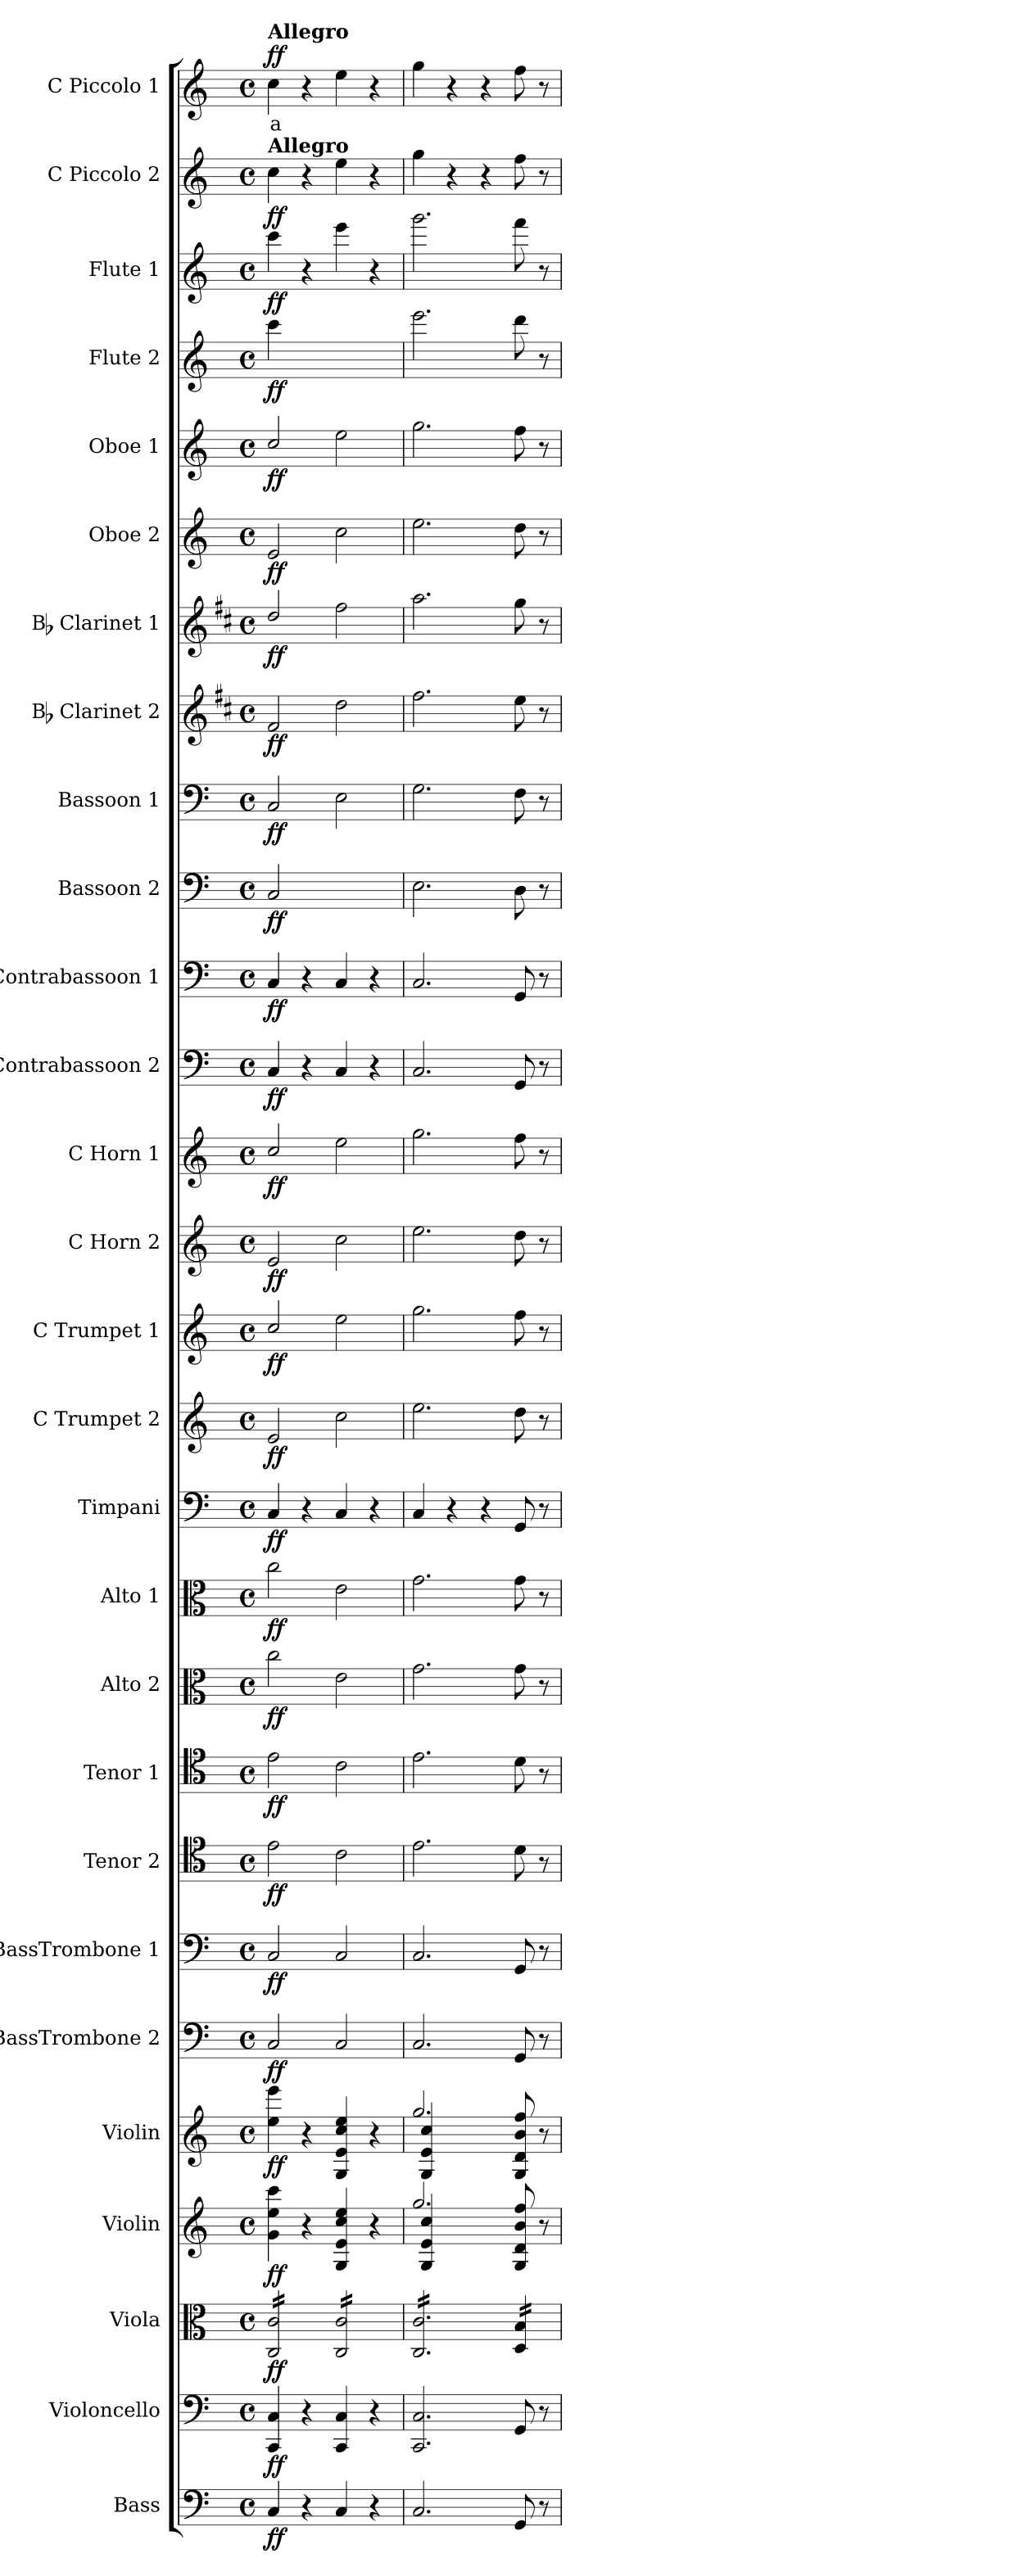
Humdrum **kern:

**kern	**dynam	**kern	**dynam	**kern	**dynam	**kern	**dynam	**kern	**dynam	**kern	**dynam	**kern	**dynam	**kern	**dynam	**kern	**dynam	**kern	**dynam	**kern	**dynam	**kern	**dynam	**kern	**dynam	**kern	**dynam	**kern	**dynam	**kern	**dynam	**kern	**dynam	**kern	**dynam	**kern	**dynam	**kern	**dynam	**kern	**dynam	**kern	**dynam	**kern	**dynam	**kern	**dynam	**kern	**dynam	**kern	**dynam	**kern	**dynam	**kern	**text	**dynam
*part28	*part28	*part27	*part27	*part26	*part26	*part25	*part25	*part24	*part24	*part23	*part23	*part22	*part22	*part21	*part21	*part20	*part20	*part19	*part19	*part18	*part18	*part17	*part17	*part16	*part16	*part15	*part15	*part14	*part14	*part13	*part13	*part12	*part12	*part11	*part11	*part10	*part10	*part9	*part9	*part8	*part8	*part7	*part7	*part6	*part6	*part5	*part5	*part4	*part4	*part3	*part3	*part2	*part2	*part1	*part1	*part1
*staff28	*staff28	*staff27	*staff27	*staff26	*staff26	*staff25	*staff25	*staff24	*staff24	*staff23	*staff23	*staff22	*staff22	*staff21	*staff21	*staff20	*staff20	*staff19	*staff19	*staff18	*staff18	*staff17	*staff17	*staff16	*staff16	*staff15	*staff15	*staff14	*staff14	*staff13	*staff13	*staff12	*staff12	*staff11	*staff11	*staff10	*staff10	*staff9	*staff9	*staff8	*staff8	*staff7	*staff7	*staff6	*staff6	*staff5	*staff5	*staff4	*staff4	*staff3	*staff3	*staff2	*staff2	*staff1	*staff1	*staff1
*I"Bass	*	*I"Violoncello	*	*I"Viola	*	*I"Violin	*	*I"Violin	*	*I"BassTrombone 2	*	*I"BassTrombone 1	*	*I"Tenor 2	*	*I"Tenor 1	*	*I"Alto 2	*	*I"Alto 1	*	*I"Timpani	*	*I"C Trumpet 2	*	*I"C Trumpet 1	*	*I"C Horn 2	*	*I"C Horn 1	*	*I"Contrabassoon 2	*	*I"Contrabassoon 1	*	*I"Bassoon 2	*	*I"Bassoon 1	*	*I"Bb Clarinet 2	*	*I"Bb Clarinet 1	*	*I"Oboe 2	*	*I"Oboe 1	*	*I"Flute 2	*	*I"Flute 1	*	*I"C Piccolo 2	*	*I"C Piccolo 1	*	*
*I'B	*	*I'Vc	*	*I'Vla	*	*I'Vln	*	*I'Vln	*	*I'BTrb 2	*	*I'BTrb 1	*	*I'T 2	*	*I'T 1	*	*I'A 2	*	*I'A 1	*	*I'Timp	*	*I'Tpt 2	*	*I'Tpt 1	*	*I'Hn 2	*	*I'Hn 1	*	*I'C Bsn 2	*	*I'C Bsn 1	*	*I'Bsn 2	*	*I'Bsn 1	*	*I'Cl 2	*	*I'Cl 1	*	*I'Ob 2	*	*I'Ob 1	*	*I'Fl 2	*	*I'Fl 1	*	*I'Picc 2	*	*I'Picc 1	*	*
*clefF4	*	*clefF4	*	*clefC3	*	*clefG2	*	*clefG2	*	*clefF4	*	*clefF4	*	*clefC4	*	*clefC4	*	*clefC3	*	*clefC3	*	*clefF4	*	*clefG2	*	*clefG2	*	*clefG2	*	*clefG2	*	*clefF4	*	*clefF4	*	*clefF4	*	*clefF4	*	*clefG2	*	*clefG2	*	*clefG2	*	*clefG2	*	*clefG2	*	*clefG2	*	*clefG2	*	*clefG2	*	*
*ITrd7c12	*	*	*	*	*	*	*	*	*	*	*	*	*	*	*	*	*	*	*	*	*	*	*	*	*	*	*	*ITrd7c12	*	*ITrd7c12	*	*ITrd7c12	*	*ITrd7c12	*	*	*	*	*	*ITrd1c2	*	*ITrd1c2	*	*	*	*	*	*	*	*	*	*ITrd-7c-12	*	*ITrd-7c-12	*	*
*k[]	*	*k[]	*	*k[]	*	*k[]	*	*k[]	*	*k[]	*	*k[]	*	*k[]	*	*k[]	*	*k[]	*	*k[]	*	*k[]	*	*k[]	*	*k[]	*	*k[]	*	*k[]	*	*k[]	*	*k[]	*	*k[]	*	*k[]	*	*k[]	*	*k[]	*	*k[]	*	*k[]	*	*k[]	*	*k[]	*	*k[]	*	*k[]	*	*
*M4/4	*	*M4/4	*	*M4/4	*	*M4/4	*	*M4/4	*	*M4/4	*	*M4/4	*	*M4/4	*	*M4/4	*	*M4/4	*	*M4/4	*	*M4/4	*	*M4/4	*	*M4/4	*	*M4/4	*	*M4/4	*	*M4/4	*	*M4/4	*	*M4/4	*	*M4/4	*	*M4/4	*	*M4/4	*	*M4/4	*	*M4/4	*	*M4/4	*	*M4/4	*	*M4/4	*	*M4/4	*	*
*met(c)	*	*met(c)	*	*met(c)	*	*met(c)	*	*met(c)	*	*met(c)	*	*met(c)	*	*met(c)	*	*met(c)	*	*met(c)	*	*met(c)	*	*met(c)	*	*met(c)	*	*met(c)	*	*met(c)	*	*met(c)	*	*met(c)	*	*met(c)	*	*met(c)	*	*met(c)	*	*met(c)	*	*met(c)	*	*met(c)	*	*met(c)	*	*met(c)	*	*met(c)	*	*met(c)	*	*met(c)	*	*
=1	=1	=1	=1	=1	=1	=1	=1	=1	=1	=1	=1	=1	=1	=1	=1	=1	=1	=1	=1	=1	=1	=1	=1	=1	=1	=1	=1	=1	=1	=1	=1	=1	=1	=1	=1	=1	=1	=1	=1	=1	=1	=1	=1	=1	=1	=1	=1	=1	=1	=1	=1	=1	=1	=1	=1	=1
!	!	!	!	!	!	!	!	!	!	!	!	!	!	!	!	!	!	!	!	!	!	!	!	!	!	!	!	!	!	!	!	!	!	!	!	!	!	!	!	!	!	!	!	!	!	!	!	!	!	!	!	!	!	!LO:TX:a:B:t=Allegro	!	!
!	!	!	!	!	!	!	!	!	!	!	!	!	!	!	!	!	!	!	!	!	!	!	!	!	!	!	!	!	!	!	!	!	!	!	!	!	!	!	!	!	!	!	!	!	!	!	!	!	!	!	!	!LO:TX:a:B:t=Allegro	!	!	!	!
!	!LO:DY:b	!	!LO:DY:b	!	!LO:DY:b	!	!LO:DY:b	!	!LO:DY:b	!	!LO:DY:b	!	!LO:DY:b	!	!LO:DY:b	!	!LO:DY:b	!	!LO:DY:b	!	!LO:DY:b	!	!LO:DY:b	!	!LO:DY:b	!	!LO:DY:b	!	!LO:DY:b	!	!LO:DY:b	!	!LO:DY:b	!	!LO:DY:b	!	!LO:DY:b	!	!LO:DY:b	!	!LO:DY:b	!	!LO:DY:b	!	!LO:DY:b	!	!LO:DY:b	!	!LO:DY:b	!	!LO:DY:b	!	!LO:DY:b	!	!LO:LY:b	!LO:DY:b
*	*	*	*	*tremolo	*	*	*	*	*	*	*	*	*	*	*	*	*	*	*	*	*	*	*	*	*	*	*	*	*	*	*	*	*	*	*	*	*	*	*	*	*	*	*	*	*	*	*	*	*	*	*	*	*	*	*	*
4CC	ff	4CC/ 4C/	ff	16C/ 16c/LL	ff	4g\ 4ee\ 4ccc\	ff	4ee\ 4eee\	ff	2C	ff	2C	ff	2e	ff	2e	ff	2cc	ff	2cc	ff	4C	ff	2e/	ff	2cc/	ff	2E/	ff	2c/	ff	4CC	ff	4CC	ff	2C	ff	2C	ff	2e/	ff	2cc/	ff	2e/	ff	2cc/	ff	4ccc	ff	4ccc	ff	4ccc	ff	4ccc	a	ff
.	.	.	.	16C/ 16c/	.	.	.	.	.	.	.	.	.	.	.	.	.	.	.	.	.	.	.	.	.	.	.	.	.	.	.	.	.	.	.	.	.	.	.	.	.	.	.	.	.	.	.	.	.	.	.	.	.	.	.	.
.	.	.	.	16C/ 16c/	.	.	.	.	.	.	.	.	.	.	.	.	.	.	.	.	.	.	.	.	.	.	.	.	.	.	.	.	.	.	.	.	.	.	.	.	.	.	.	.	.	.	.	.	.	.	.	.	.	.	.	.
.	.	.	.	16C/ 16c/	.	.	.	.	.	.	.	.	.	.	.	.	.	.	.	.	.	.	.	.	.	.	.	.	.	.	.	.	.	.	.	.	.	.	.	.	.	.	.	.	.	.	.	.	.	.	.	.	.	.	.	.
4r	.	4r	.	16C/ 16c/	.	4r	.	4r	.	.	.	.	.	.	.	.	.	.	.	.	.	4r	.	.	.	.	.	.	.	.	.	4r	.	4r	.	.	.	.	.	.	.	.	.	.	.	.	.	2.ryy	.	4r	.	4r	.	4r	.	.
.	.	.	.	16C/ 16c/	.	.	.	.	.	.	.	.	.	.	.	.	.	.	.	.	.	.	.	.	.	.	.	.	.	.	.	.	.	.	.	.	.	.	.	.	.	.	.	.	.	.	.	.	.	.	.	.	.	.	.	.
.	.	.	.	16C/ 16c/	.	.	.	.	.	.	.	.	.	.	.	.	.	.	.	.	.	.	.	.	.	.	.	.	.	.	.	.	.	.	.	.	.	.	.	.	.	.	.	.	.	.	.	.	.	.	.	.	.	.	.	.
.	.	.	.	16C/ 16c/JJ	.	.	.	.	.	.	.	.	.	.	.	.	.	.	.	.	.	.	.	.	.	.	.	.	.	.	.	.	.	.	.	.	.	.	.	.	.	.	.	.	.	.	.	.	.	.	.	.	.	.	.	.
4CC	.	4CC/ 4C/	.	16C/ 16c/LL	.	4G/ 4e/ 4cc/ 4ee/	.	4G/ 4e/ 4cc/ 4ee/	.	2C	.	2C	.	2c	.	2c	.	2e	.	2e	.	4C	.	2cc\	.	2ee\	.	2c\	.	2e\	.	4CC	.	4CC	.	2ryy	.	2E\	.	2cc\	.	2ee\	.	2cc\	.	2ee\	.	.	.	4eee\	.	4eee	.	4eee	.	.
.	.	.	.	16C/ 16c/	.	.	.	.	.	.	.	.	.	.	.	.	.	.	.	.	.	.	.	.	.	.	.	.	.	.	.	.	.	.	.	.	.	.	.	.	.	.	.	.	.	.	.	.	.	.	.	.	.	.	.	.
.	.	.	.	16C/ 16c/	.	.	.	.	.	.	.	.	.	.	.	.	.	.	.	.	.	.	.	.	.	.	.	.	.	.	.	.	.	.	.	.	.	.	.	.	.	.	.	.	.	.	.	.	.	.	.	.	.	.	.	.
.	.	.	.	16C/ 16c/	.	.	.	.	.	.	.	.	.	.	.	.	.	.	.	.	.	.	.	.	.	.	.	.	.	.	.	.	.	.	.	.	.	.	.	.	.	.	.	.	.	.	.	.	.	.	.	.	.	.	.	.
4r	.	4r	.	16C/ 16c/	.	4r	.	4r	.	.	.	.	.	.	.	.	.	.	.	.	.	4r	.	.	.	.	.	.	.	.	.	4r	.	4r	.	.	.	.	.	.	.	.	.	.	.	.	.	.	.	4r	.	4r	.	4r	.	.
.	.	.	.	16C/ 16c/	.	.	.	.	.	.	.	.	.	.	.	.	.	.	.	.	.	.	.	.	.	.	.	.	.	.	.	.	.	.	.	.	.	.	.	.	.	.	.	.	.	.	.	.	.	.	.	.	.	.	.	.
.	.	.	.	16C/ 16c/	.	.	.	.	.	.	.	.	.	.	.	.	.	.	.	.	.	.	.	.	.	.	.	.	.	.	.	.	.	.	.	.	.	.	.	.	.	.	.	.	.	.	.	.	.	.	.	.	.	.	.	.
.	.	.	.	16C/ 16c/JJ	.	.	.	.	.	.	.	.	.	.	.	.	.	.	.	.	.	.	.	.	.	.	.	.	.	.	.	.	.	.	.	.	.	.	.	.	.	.	.	.	.	.	.	.	.	.	.	.	.	.	.	.
=2	=2	=2	=2	=2	=2	=2	=2	=2	=2	=2	=2	=2	=2	=2	=2	=2	=2	=2	=2	=2	=2	=2	=2	=2	=2	=2	=2	=2	=2	=2	=2	=2	=2	=2	=2	=2	=2	=2	=2	=2	=2	=2	=2	=2	=2	=2	=2	=2	=2	=2	=2	=2	=2	=2	=2	=2
*	*	*	*	*	*	*^	*	*^	*	*	*	*	*	*	*	*	*	*	*	*	*	*	*	*	*	*	*	*	*	*	*	*	*	*	*	*	*	*	*	*	*	*	*	*	*	*	*	*	*	*	*	*	*	*	*	*
2.CC	.	2.CC/ 2.C/	.	16C/ 16c/LL	.	2.gg	4G/ 4e/ 4cc/	.	2.gg	4G/ 4e/ 4cc/	.	2.C	.	2.C	.	2.e	.	2.e	.	2.g	.	2.g	.	4C	.	2.ee\	.	2.gg\	.	2.e\	.	2.g\	.	2.CC	.	2.CC	.	2.E\	.	2.G\	.	2.ee\	.	2.gg\	.	2.ee\	.	2.gg\	.	2.eee\	.	2.ggg\	.	4ggg	.	4ggg	.	.
.	.	.	.	16C/ 16c/	.	.	.	.	.	.	.	.	.	.	.	.	.	.	.	.	.	.	.	.	.	.	.	.	.	.	.	.	.	.	.	.	.	.	.	.	.	.	.	.	.	.	.	.	.	.	.	.	.	.	.	.	.	.
.	.	.	.	16C/ 16c/	.	.	.	.	.	.	.	.	.	.	.	.	.	.	.	.	.	.	.	.	.	.	.	.	.	.	.	.	.	.	.	.	.	.	.	.	.	.	.	.	.	.	.	.	.	.	.	.	.	.	.	.	.	.
.	.	.	.	16C/ 16c/	.	.	.	.	.	.	.	.	.	.	.	.	.	.	.	.	.	.	.	.	.	.	.	.	.	.	.	.	.	.	.	.	.	.	.	.	.	.	.	.	.	.	.	.	.	.	.	.	.	.	.	.	.	.
.	.	.	.	16C/ 16c/	.	.	2.ryy	.	.	2.ryy	.	.	.	.	.	.	.	.	.	.	.	.	.	4r	.	.	.	.	.	.	.	.	.	.	.	.	.	.	.	.	.	.	.	.	.	.	.	.	.	.	.	.	.	4r	.	4r	.	.
.	.	.	.	16C/ 16c/	.	.	.	.	.	.	.	.	.	.	.	.	.	.	.	.	.	.	.	.	.	.	.	.	.	.	.	.	.	.	.	.	.	.	.	.	.	.	.	.	.	.	.	.	.	.	.	.	.	.	.	.	.	.
.	.	.	.	16C/ 16c/	.	.	.	.	.	.	.	.	.	.	.	.	.	.	.	.	.	.	.	.	.	.	.	.	.	.	.	.	.	.	.	.	.	.	.	.	.	.	.	.	.	.	.	.	.	.	.	.	.	.	.	.	.	.
.	.	.	.	16C/ 16c/	.	.	.	.	.	.	.	.	.	.	.	.	.	.	.	.	.	.	.	.	.	.	.	.	.	.	.	.	.	.	.	.	.	.	.	.	.	.	.	.	.	.	.	.	.	.	.	.	.	.	.	.	.	.
.	.	.	.	16C/ 16c/	.	.	.	.	.	.	.	.	.	.	.	.	.	.	.	.	.	.	.	4r	.	.	.	.	.	.	.	.	.	.	.	.	.	.	.	.	.	.	.	.	.	.	.	.	.	.	.	.	.	4r	.	4r	.	.
.	.	.	.	16C/ 16c/	.	.	.	.	.	.	.	.	.	.	.	.	.	.	.	.	.	.	.	.	.	.	.	.	.	.	.	.	.	.	.	.	.	.	.	.	.	.	.	.	.	.	.	.	.	.	.	.	.	.	.	.	.	.
.	.	.	.	16C/ 16c/	.	.	.	.	.	.	.	.	.	.	.	.	.	.	.	.	.	.	.	.	.	.	.	.	.	.	.	.	.	.	.	.	.	.	.	.	.	.	.	.	.	.	.	.	.	.	.	.	.	.	.	.	.	.
.	.	.	.	16C/ 16c/JJ	.	.	.	.	.	.	.	.	.	.	.	.	.	.	.	.	.	.	.	.	.	.	.	.	.	.	.	.	.	.	.	.	.	.	.	.	.	.	.	.	.	.	.	.	.	.	.	.	.	.	.	.	.	.
8GGG	.	8GG	.	16D/ 16B/LL	.	8G/ 8d/ 8b/ 8ff/	.	.	8G/ 8d/ 8b/ 8ff/	.	.	8GG	.	8GG	.	8d	.	8d	.	8g	.	8g	.	8GG	.	8dd\	.	8ff\	.	8d\	.	8f\	.	8GGG	.	8GGG	.	8D\	.	8F\	.	8dd\	.	8ff\	.	8dd\	.	8ff\	.	8ddd\	.	8fff\	.	8fff	.	8fff	.	.
.	.	.	.	16D/ 16B/	.	.	.	.	.	.	.	.	.	.	.	.	.	.	.	.	.	.	.	.	.	.	.	.	.	.	.	.	.	.	.	.	.	.	.	.	.	.	.	.	.	.	.	.	.	.	.	.	.	.	.	.	.	.
8r	.	8r	.	16D/ 16B/	.	8r	.	.	8r	.	.	8r	.	8r	.	8r	.	8r	.	8r	.	8r	.	8r	.	8r	.	8r	.	8r	.	8r	.	8r	.	8r	.	8r	.	8r	.	8r	.	8r	.	8r	.	8r	.	8r	.	8r	.	8r	.	8r	.	.
.	.	.	.	16D/ 16B/JJ	.	.	.	.	.	.	.	.	.	.	.	.	.	.	.	.	.	.	.	.	.	.	.	.	.	.	.	.	.	.	.	.	.	.	.	.	.	.	.	.	.	.	.	.	.	.	.	.	.	.	.	.	.	.
*	*	*	*	*Xtremolo	*	*	*	*	*	*	*	*	*	*	*	*	*	*	*	*	*	*	*	*	*	*	*	*	*	*	*	*	*	*	*	*	*	*	*	*	*	*	*	*	*	*	*	*	*	*	*	*	*	*	*	*	*	*
*	*	*	*	*	*	*v	*v	*	*	*	*	*	*	*	*	*	*	*	*	*	*	*	*	*	*	*	*	*	*	*	*	*	*	*	*	*	*	*	*	*	*	*	*	*	*	*	*	*	*	*	*	*	*	*	*	*	*	*
*	*	*	*	*	*	*	*	*v	*v	*	*	*	*	*	*	*	*	*	*	*	*	*	*	*	*	*	*	*	*	*	*	*	*	*	*	*	*	*	*	*	*	*	*	*	*	*	*	*	*	*	*	*	*	*	*	*	*
=	=	=	=	=	=	=	=	=	=	=	=	=	=	=	=	=	=	=	=	=	=	=	=	=	=	=	=	=	=	=	=	=	=	=	=	=	=	=	=	=	=	=	=	=	=	=	=	=	=	=	=	=	=	=	=	=
*-	*-	*-	*-	*-	*-	*-	*-	*-	*-	*-	*-	*-	*-	*-	*-	*-	*-	*-	*-	*-	*-	*-	*-	*-	*-	*-	*-	*-	*-	*-	*-	*-	*-	*-	*-	*-	*-	*-	*-	*-	*-	*-	*-	*-	*-	*-	*-	*-	*-	*-	*-	*-	*-	*-	*-	*-
